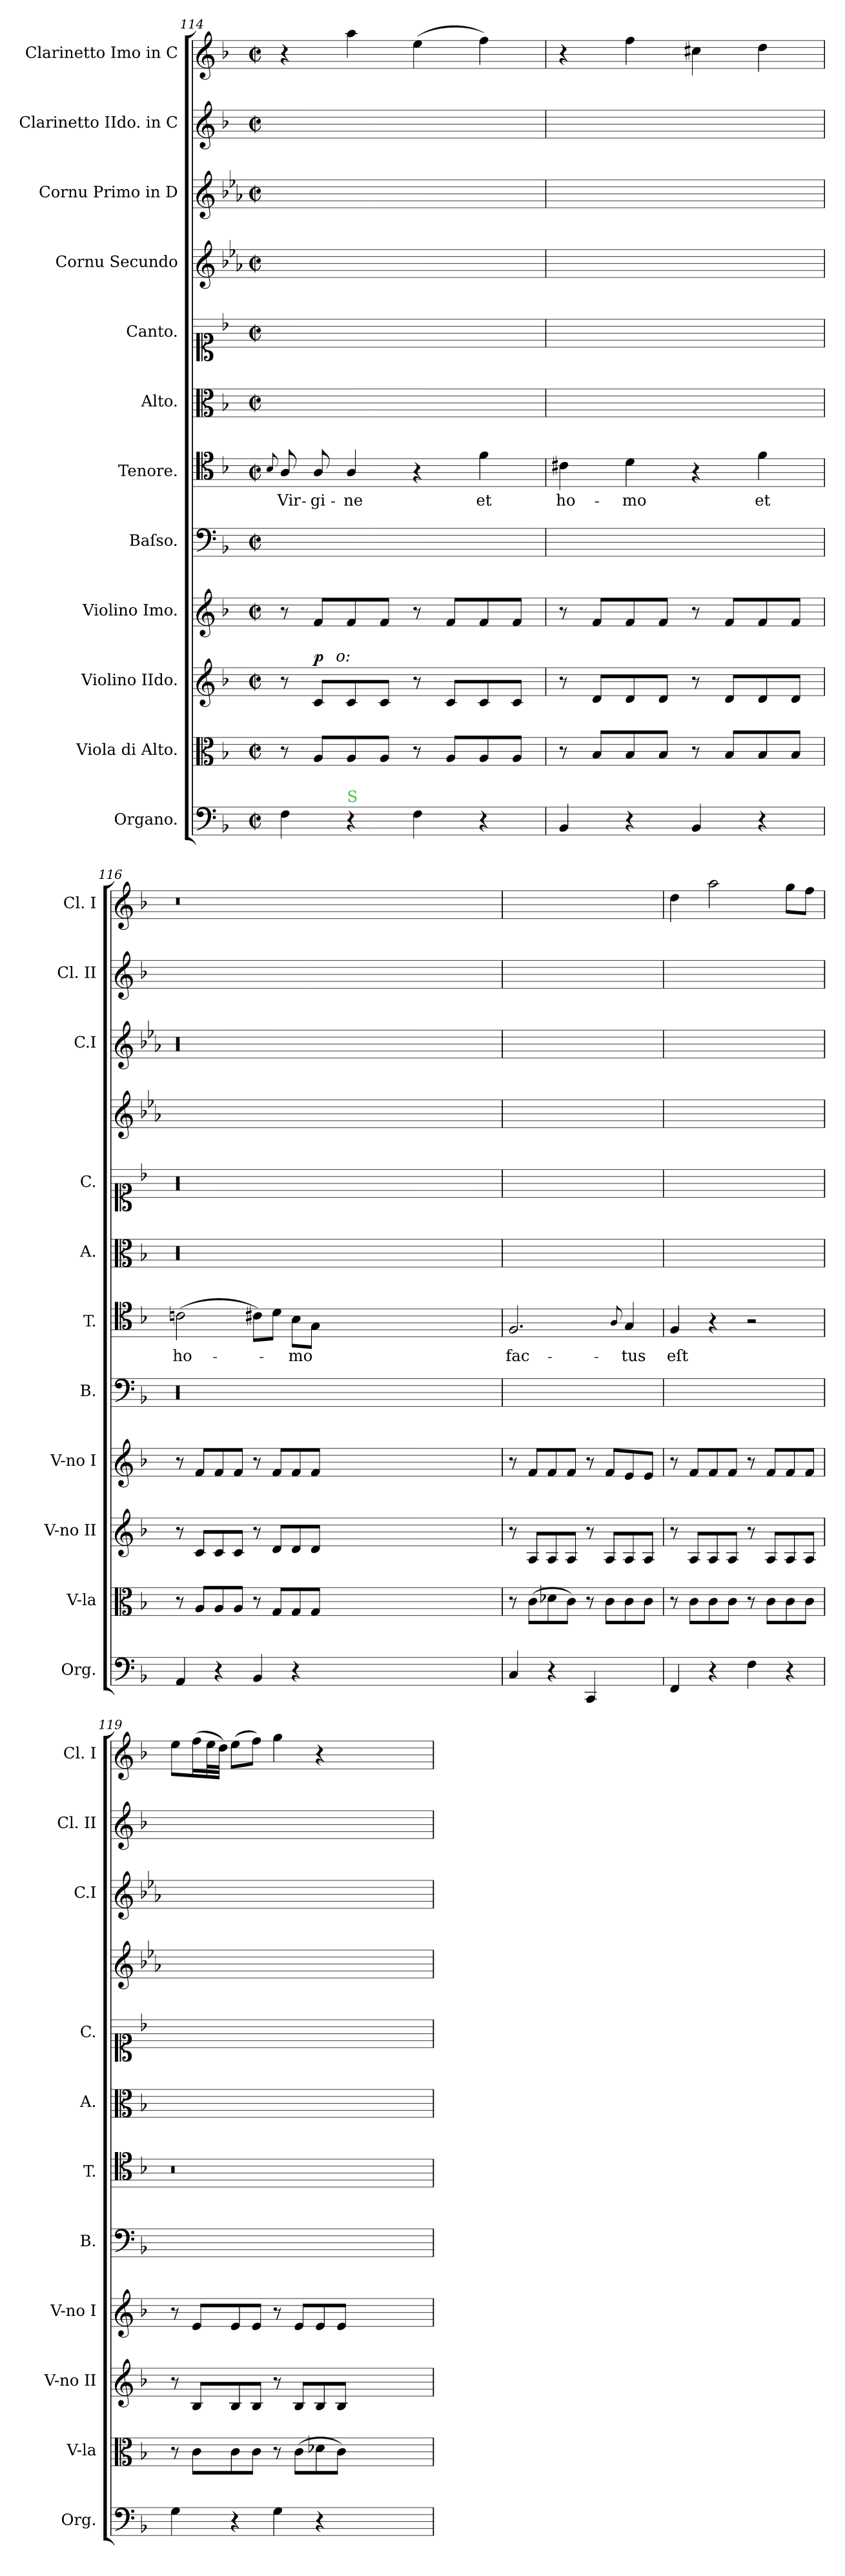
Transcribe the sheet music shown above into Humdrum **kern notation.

**kern	**kern	**kern	**dynam	**kern	**kern	**kern	**text	**kern	**kern	**kern	**kern	**kern	**kern
*part12	*part11	*part10	*part10	*part9	*part8	*part7	*part7	*part6	*part5	*part4	*part3	*part2	*part1
*staff12	*staff11	*staff10	*staff10	*staff9	*staff8	*staff7	*staff7	*staff6	*staff5	*staff4	*staff3	*staff2	*staff1
*I"Organo.	*I"Viola di Alto.	*I"Violino IIdo.	*	*I"Violino Imo.	*I"Baſso.	*I"Tenore.	*	*I"Alto.	*I"Canto.	*I"Cornu Secundo	*I"Cornu Primo in D	*I"Clarinetto IIdo. in C	*I"Clarinetto Imo in C
*I'Org.	*I'V-la	*I'V-no II	*	*I'V-no I	*I'B.	*I'T.	*	*I'A.	*I'C.	*	*I'C.I	*I'Cl. II	*I'Cl. I
*clefF4	*clefC3	*clefG2	*	*clefG2	*clefF4	*clefC4	*	*clefC3	*clefC1	*clefG2	*clefG2	*clefG2	*clefG2
*	*	*	*	*	*	*	*	*	*	*ITrd6c10	*ITrd6c10	*	*
*k[b-]	*k[b-]	*k[b-]	*	*k[b-]	*k[b-]	*k[b-]	*	*k[b-]	*k[b-]	*k[b-]	*k[b-]	*k[b-]	*k[b-]
*M2/2	*M2/2	*M2/2	*	*M2/2	*M2/2	*M2/2	*	*M2/2	*M2/2	*M2/2	*M2/2	*M2/2	*M2/2
*met(c|)	*met(c|)	*met(c|)	*	*met(c|)	*met(c|)	*met(c|)	*	*met(c|)	*met(c|)	*met(c|)	*met(c|)	*met(c|)	*met(c|)
=114	=114	=114	=114	=114	=114	=114	=114	=114	=114	=114	=114	=114	=114
.	.	.	.	.	.	8qqB-/	.	.	.	.	.	.	.
4F\	8r	8r	.	8r	1ryy	8A/	Vir-	1ryy	1ryy	1ryy	1ryy	1ryy	4r
!	!	!	!LO:DY:a:t=%s o&colon;	!	!	!	!	!	!	!	!	!	!
.	8A/L	8c/L	p	8f/L	.	8A/	-gi-	.	.	.	.	.	.
!LO:TX:a:color=limegreen:t=S	!	!	!	!	!	!	!	!	!	!	!	!	!
4r	8A/	8c/	.	8f/	.	4A/	-ne	.	.	.	.	.	4aa\
.	8A/J	8c/J	.	8f/J	.	.	.	.	.	.	.	.	.
4F\	8r	8r	.	8r	.	4r	.	.	.	.	.	.	(>4ee\
.	8A/L	8c/L	.	8f/L	.	.	.	.	.	.	.	.	.
4r	8A/	8c/	.	8f/	.	4f\	et	.	.	.	.	.	4ff\)
.	8A/J	8c/J	.	8f/J	.	.	.	.	.	.	.	.	.
=115	=115	=115	=115	=115	=115	=115	=115	=115	=115	=115	=115	=115	=115
4BB-/	8r	8r	.	8r	1ryy	4c#X\	ho-	1ryy	1ryy	1ryy	1ryy	1ryy	4r
.	8B-/L	8d/L	.	8f/L	.	.	.	.	.	.	.	.	.
4r	8B-/	8d/	.	8f/	.	4d\	-mo	.	.	.	.	.	4ff\
.	8B-/J	8d/J	.	8f/J	.	.	.	.	.	.	.	.	.
4BB-/	8r	8r	.	8r	.	4r	.	.	.	.	.	.	4cc#X\
.	8B-/L	8d/L	.	8f/L	.	.	.	.	.	.	.	.	.
4r	8B-/	8d/	.	8f/	.	4f\	et	.	.	.	.	.	4dd\
.	8B-/J	8d/J	.	8f/J	.	.	.	.	.	.	.	.	.
=116	=116	=116	=116	=116	=116	=116	=116	=116	=116	=116	=116	=116	=116
4AA/	8r	8r	.	8r	00r	(>2cn\	ho-	00r	00r	1ryy	00r	1ryy	0r
.	8A/L	8c/L	.	8f/L	.	.	.	.	.	.	.	.	.
4r	8A/	8c/	.	8f/	.	.	.	.	.	.	.	.	.
.	8A/J	8c/J	.	8f/J	.	.	.	.	.	.	.	.	.
4BB-/	8r	8r	.	8r	.	8c#X\L)	.	.	.	.	.	.	.
.	8G/L	8d/L	.	8f/L	.	8d\J	.	.	.	.	.	.	.
4r	8G/	8d/	.	8f/	.	8B-\L	-mo	.	.	.	.	.	.
.	8G/J	8d/J	.	8f/J	.	8G\J	.	.	.	.	.	.	.
0.ryy	0.ryy	0.ryy	.	0.ryy	.	0.ryy	.	.	.	0.ryy	.	0.ryy	.
.	.	.	.	.	.	.	.	.	.	.	.	.	0ryy
=117	=117	=117	=117	=117	=117	=117	=117	=117	=117	=117	=117	=117	=117
4C/	8r	8r	.	8r	1ryy	2.F/	fac-	1ryy	1ryy	1ryy	1ryy	1ryy	1ryy
.	(>8c\L	8A/L	.	8f/L	.	.	.	.	.	.	.	.	.
4r	8d-X\	8A/	.	8f/	.	.	.	.	.	.	.	.	.
.	8c\J)	8A/J	.	8f/J	.	.	.	.	.	.	.	.	.
4CC/	8r	8r	.	8r	.	.	.	.	.	.	.	.	.
.	8c\L	8A/L	.	8f/L	.	.	.	.	.	.	.	.	.
.	.	.	.	.	.	8qqA/	.	.	.	.	.	.	.
4ryy	8c\	8A/	.	8e/	.	4G/	-tus	.	.	.	.	.	.
.	8c\J	8A/J	.	8e/J	.	.	.	.	.	.	.	.	.
=118	=118	=118	=118	=118	=118	=118	=118	=118	=118	=118	=118	=118	=118
4FF/	8r	8r	.	8r	1ryy	4F/	eſt	1ryy	1ryy	1ryy	1ryy	1ryy	4dd\
.	8c\L	8A/L	.	8f/L	.	.	.	.	.	.	.	.	.
4r	8c\	8A/	.	8f/	.	4r	.	.	.	.	.	.	2aa\
.	8c\J	8A/J	.	8f/J	.	.	.	.	.	.	.	.	.
4F\	8r	8r	.	8r	.	2r	.	.	.	.	.	.	.
.	8c\L	8A/L	.	8f/L	.	.	.	.	.	.	.	.	.
4r	8c\	8A/	.	8f/	.	.	.	.	.	.	.	.	8gg\L
.	8c\J	8A/J	.	8f/J	.	.	.	.	.	.	.	.	8ff\J
=119	=119	=119	=119	=119	=119	=119	=119	=119	=119	=119	=119	=119	=119
4G\	8r	8r	.	8r	0ryy	0r	.	0ryy	0ryy	1ryy	0ryy	1ryy	8ee\L
.	8c\L	8B-/L	.	8e/L	.	.	.	.	.	.	.	.	(>16ff\L
.	.	.	.	.	.	.	.	.	.	.	.	.	32ee\L
.	.	.	.	.	.	.	.	.	.	.	.	.	32dd\JJJ)
4r	8c\	8B-/	.	8e/	.	.	.	.	.	.	.	.	(>8ee\L
.	8c\J	8B-/J	.	8e/J	.	.	.	.	.	.	.	.	8ff\J)
4G\	8r	8r	.	8r	.	.	.	.	.	.	.	.	4gg\
.	(>8c\L	8B-/L	.	8e/L	.	.	.	.	.	.	.	.	.
4r	8d-X\	8B-/	.	8e/	.	.	.	.	.	.	.	.	4r
.	8c\J)	8B-/J	.	8e/J	.	.	.	.	.	.	.	.	.
1ryy	1ryy	1ryy	.	1ryy	.	.	.	.	.	1ryy	.	1ryy	1ryy
=	=	=	=	=	=	=	=	=	=	=	=	=	=
*-	*-	*-	*-	*-	*-	*-	*-	*-	*-	*-	*-	*-	*-
